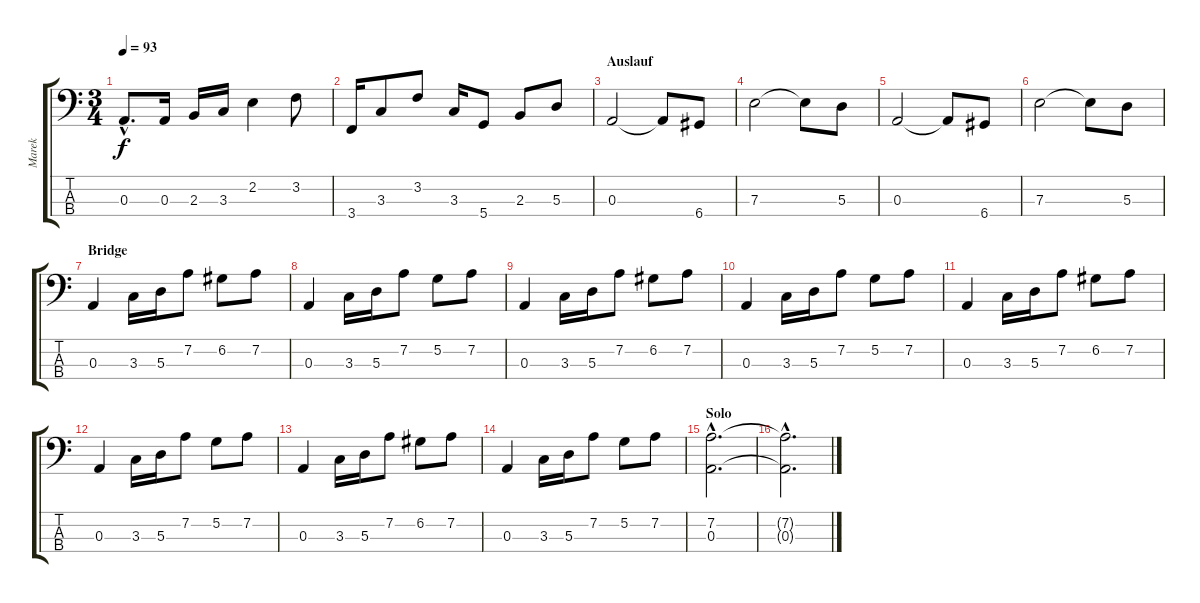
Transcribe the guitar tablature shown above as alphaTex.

\track ("Marek" "Marek") {instrument electricbassfinger}
\staff {score tabs}
\tuning (G2 D2 A1 D1) {hide}
\ts (3 4)
\tempo 93
\clef f4
\ks c
0.3{hac}.8{d dy f} 0.3.16 2.3.16 3.3.16 2.2.4 3.2.8 |
3.4.16 3.3.8 3.2.8 3.3.16 5.4.8 2.3.8 5.3.8 |
\section ("" "Auslauf")
0.3.2 0.3{t}.8 6.4.8 |
7.3.2 7.3{t}.8 5.3.8 |
0.3.2 0.3{t}.8 6.4.8 |
7.3.2 7.3{t}.8 5.3.8 |
\section ("" "Bridge")
0.3.4 3.3.16 5.3.16 7.2.8 6.2.8 7.2.8 |
0.3.4 3.3.16 5.3.16 7.2.8 5.2.8 7.2.8 |
0.3.4 3.3.16 5.3.16 7.2.8 6.2.8 7.2.8 |
0.3.4 3.3.16 5.3.16 7.2.8 5.2.8 7.2.8 |
0.3.4 3.3.16 5.3.16 7.2.8 6.2.8 7.2.8 |
0.3.4 3.3.16 5.3.16 7.2.8 5.2.8 7.2.8 |
0.3.4 3.3.16 5.3.16 7.2.8 6.2.8 7.2.8 |
0.3.4 3.3.16 5.3.16 7.2.8 5.2.8 7.2.8 |
\section ("" "Solo")
(7.2{hac} 0.3{hac}).2{d} |
(7.2{hac t} 0.3{hac t}).2{d}
